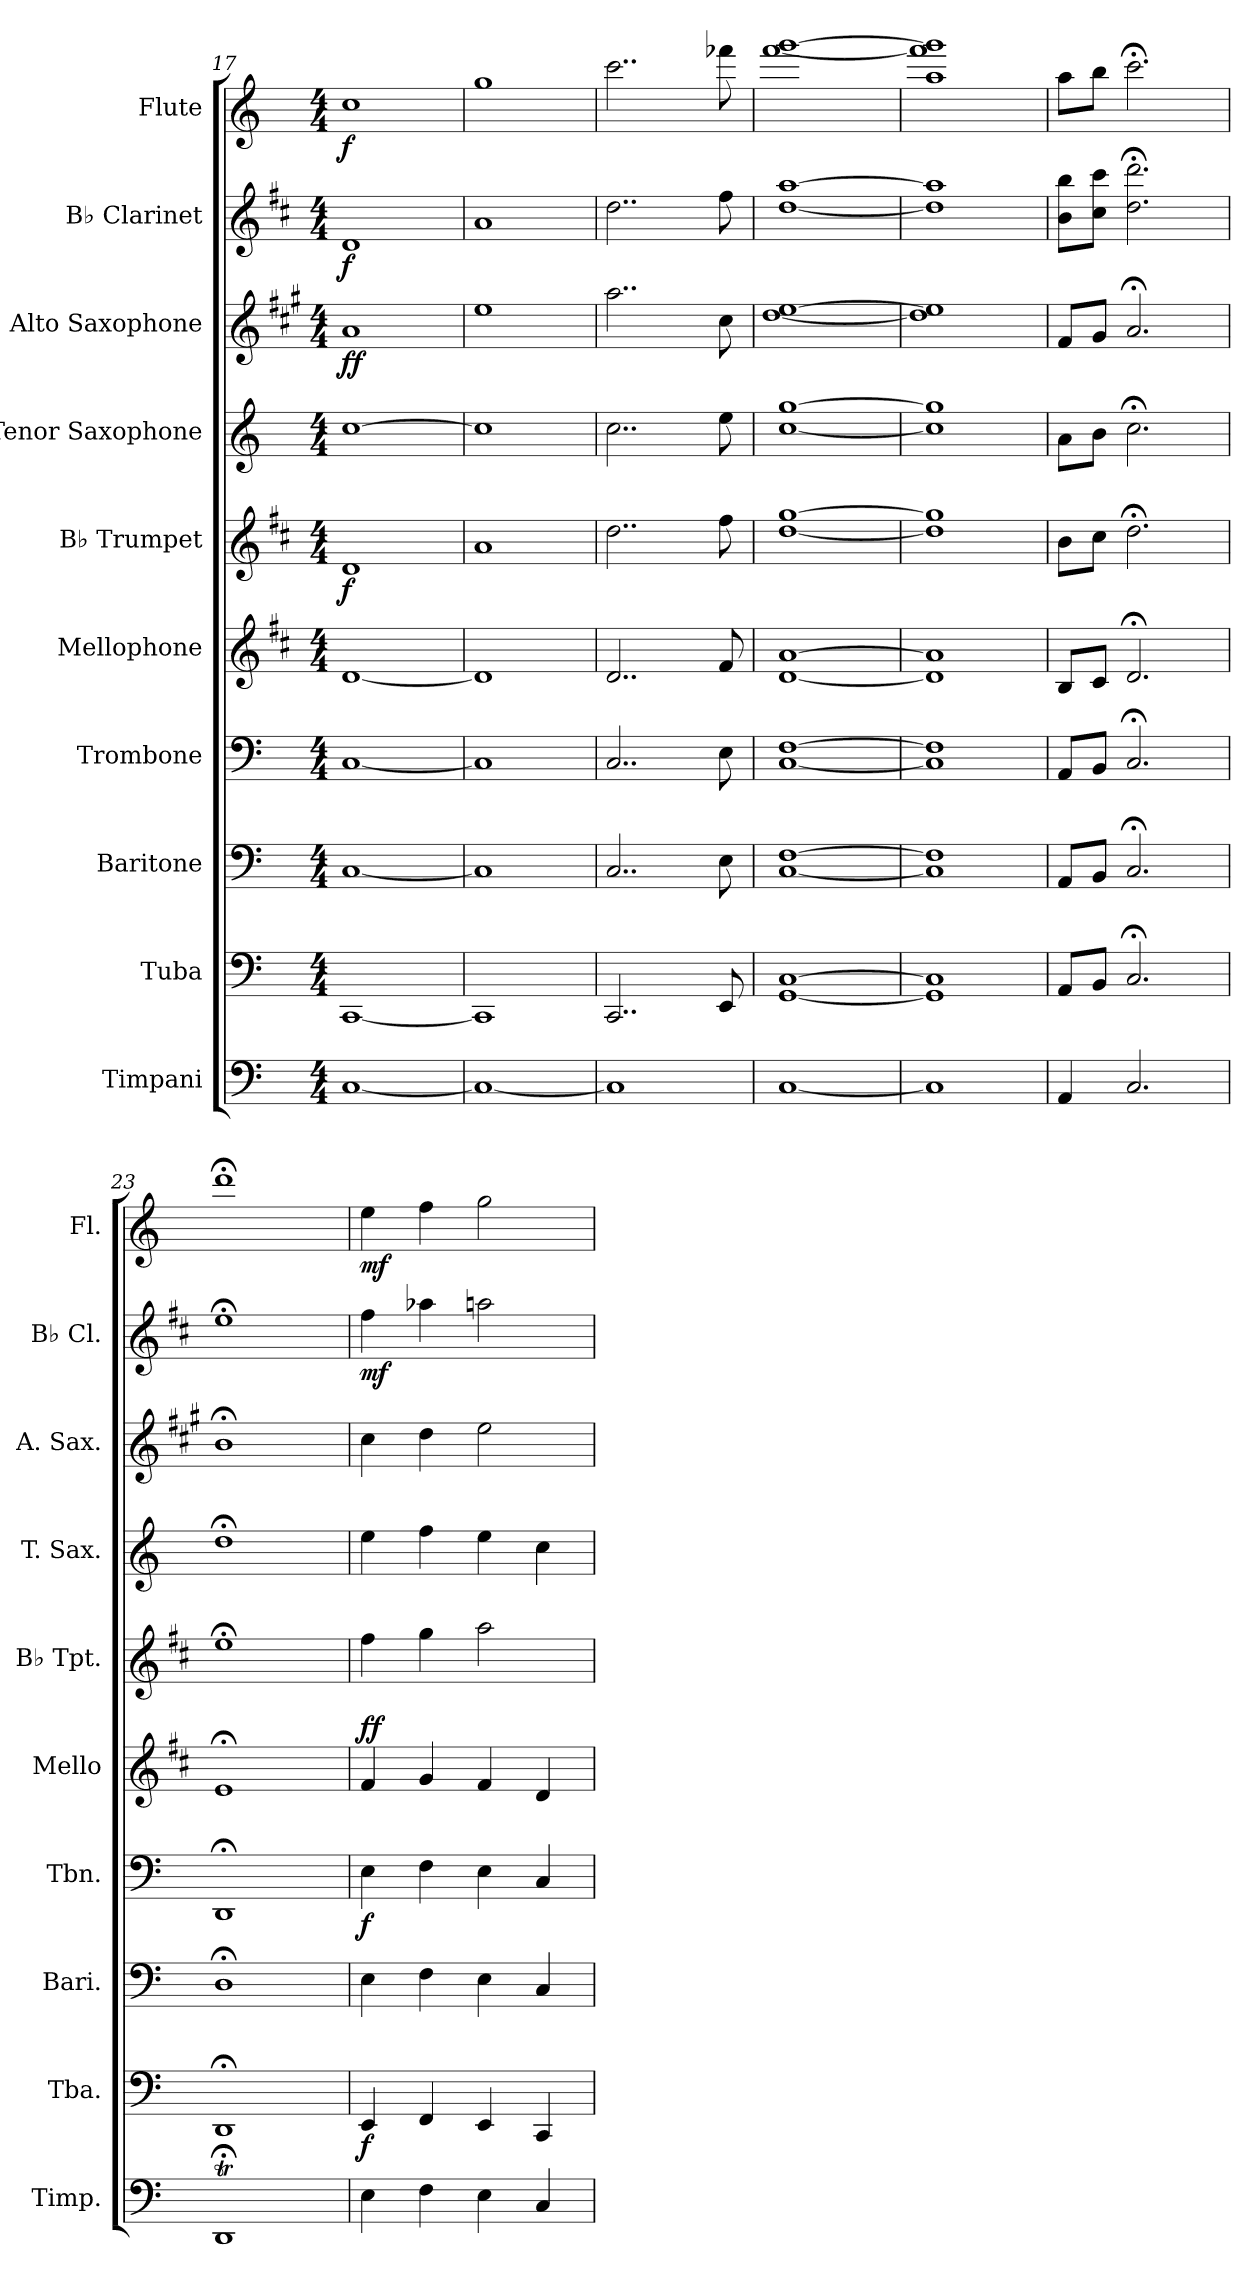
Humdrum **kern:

**kern	**kern	**dynam	**kern	**kern	**dynam	**kern	**dynam	**kern	**dynam	**kern	**dynam	**kern	**dynam	**kern	**dynam	**kern	**dynam
*part10	*part9	*part9	*part8	*part7	*part7	*part6	*part6	*part5	*part5	*part4	*part4	*part3	*part3	*part2	*part2	*part1	*part1
*staff10	*staff9	*staff9	*staff8	*staff7	*staff7	*staff6	*staff6	*staff5	*staff5	*staff4	*staff4	*staff3	*staff3	*staff2	*staff2	*staff1	*staff1
*I"Timpani	*I"Tuba	*	*I"Baritone	*I"Trombone	*	*I"Mellophone	*	*I"B♭ Trumpet	*	*I"Tenor Saxophone	*	*I"Alto Saxophone	*	*I"B♭ Clarinet	*	*I"Flute	*
*I'Timp.	*I'Tba.	*	*I'Bari.	*I'Tbn.	*	*I'Mello	*	*I'B♭ Tpt.	*	*I'T. Sax.	*	*I'A. Sax.	*	*I'B♭ Cl.	*	*I'Fl.	*
*clefF4	*clefF4	*	*clefF4	*clefF4	*	*clefG2	*	*clefG2	*	*clefG2	*	*clefG2	*	*clefG2	*	*clefG2	*
*	*	*	*	*	*	*ITrd1c2	*	*ITrd1c2	*	*ITrd8c14	*	*ITrd5c9	*	*ITrd1c2	*	*	*
*k[]	*k[]	*	*k[]	*k[]	*	*k[]	*	*k[]	*	*k[]	*	*k[]	*	*k[]	*	*k[]	*
*M4/4	*M4/4	*	*M4/4	*M4/4	*	*M4/4	*	*M4/4	*	*M4/4	*	*M4/4	*	*M4/4	*	*M4/4	*
=17	=17	=17	=17	=17	=17	=17	=17	=17	=17	=17	=17	=17	=17	=17	=17	=17	=17
!	!	!	!	!	!	!	!	!	!LO:DY:b	!	!	!	!LO:DY:b	!	!	!	!
!	!	!	!	!	!	!	!	!	!	!	!	!	!LO:DY:n=1:b	!	!LO:DY:b	!	!LO:DY:b
[1C	[1CC	.	[1C	[1C	.	[1c	.	1c	f	[1c	.	1c	f f	1c	f	1cc	f
=18	=18	=18	=18	=18	=18	=18	=18	=18	=18	=18	=18	=18	=18	=18	=18	=18	=18
1C_	1CC]	.	1C]	1C]	.	1c]	.	1g	.	1c]	.	1g	.	1g	.	1gg	.
=19	=19	=19	=19	=19	=19	=19	=19	=19	=19	=19	=19	=19	=19	=19	=19	=19	=19
1C]	2..CC/	.	2..C/	2..C/	.	2..c/	.	2..cc\	.	2..c\	.	2..cc\	.	2..cc\	.	2..ccc\	.
.	8EE/	.	8E\	8E\	.	8e/	.	8ee\	.	8e\	.	8e\	.	8ee\	.	8fff-X\	.
=20	=20	=20	=20	=20	=20	=20	=20	=20	=20	=20	=20	=20	=20	=20	=20	=20	=20
[1C	[1GG [1C	.	[1C [1F	[1C [1F	.	[1c [1g	.	[1cc [1ff	.	[1c [1g	.	[1f [1g	.	[1cc [1gg	.	[1fff [1ggg	.
=21	=21	=21	=21	=21	=21	=21	=21	=21	=21	=21	=21	=21	=21	=21	=21	=21	=21
1C]	1GG] 1C]	.	1C] 1F]	1C] 1F]	.	1c] 1g]	.	1cc] 1ff]	.	1c] 1g]	.	1f] 1g]	.	1cc] 1gg]	.	1aa 1fff] 1ggg]	.
=22	=22	=22	=22	=22	=22	=22	=22	=22	=22	=22	=22	=22	=22	=22	=22	=22	=22
4AA/	8AA/L	.	8AA/L	8AA/L	.	8A/L	.	8a\L	.	8A\L	.	8A/L	.	8a\ 8aa\L	.	8aa\L	.
.	8BB/J	.	8BB/J	8BB/J	.	8B/J	.	8b\J	.	8B\J	.	8B/J	.	8b\ 8bb\J	.	8bb\J	.
2.C/	2.C;</	.	2.C;</	2.C;</	.	2.c;</	.	2.cc;<\	.	2.c;<\	.	2.c;</	.	2.cc\;< 2.ccc\;<	.	2.ccc;<\	.
!!LO:PB:g=z
=23	=23	=23	=23	=23	=23	=23	=23	=23	=23	=23	=23	=23	=23	=23	=23	=23	=23
1DD;<T	1DD;<	.	1D;<	1DD;<	.	1d;<	.	1dd;<	.	1d;<	.	1d;<	.	1dd;<	.	1ddd;<	.
=24	=24	=24	=24	=24	=24	=24	=24	=24	=24	=24	=24	=24	=24	=24	=24	=24	=24
!	!	!LO:DY:b	!	!	!LO:DY:b	!	!LO:DY:a	!	!	!	!	!	!	!	!	!	!
!	!	!	!	!	!	!	!LO:DY:n=1:b	!	!	!	!LO:DY:b	!	!	!	!	!	!
!	!	!	!	!	!	!	!	!	!	!	!LO:DY:n=1:a	!	!	!	!LO:DY:b	!	!LO:DY:b
4E\	4EE/	f	4E\	4E\	f	4e/	f f	4ee\	.	4e\	f mf	4e\	.	4ee\	mf	4ee\	mf
4F\	4FF/	.	4F\	4F\	.	4f/	.	4ff\	.	4f\	.	4f\	.	4gg-X\	.	4ff\	.
4E\	4EE/	.	4E\	4E\	.	4e/	.	2gg\	.	4e\	.	2g\	.	2ggn\	.	2gg\	.
4C/	4CC/	.	4C/	4C/	.	4c/	.	.	.	4c\	.	.	.	.	.	.	.
=	=	=	=	=	=	=	=	=	=	=	=	=	=	=	=	=	=
*-	*-	*-	*-	*-	*-	*-	*-	*-	*-	*-	*-	*-	*-	*-	*-	*-	*-
